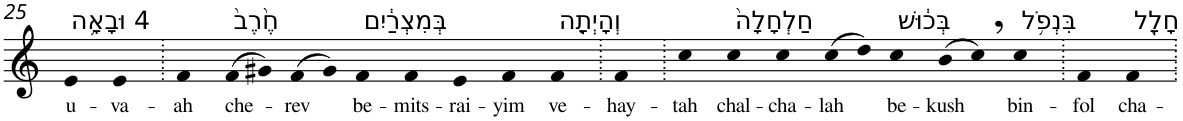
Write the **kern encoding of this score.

**kern	**text
*part1	*part1
*staff1	*staff1
*I"Piano	*
*I'Pno	*
!!LO:PB:g=z
*clefG2	*
*k[]	*
=25	=25
!LO:TX:a:t=4 וּבָאָ֥ה	!
!	!LO:LY:b
4e	u-
!	!LO:LY:b
4e	-va-
=26.	=26.
!	!LO:LY:b
4f	-ah
!LO:TX:a:t=חֶ֙רֶב֙	!
!	!LO:LY:b
(>8f	che-
8g#X)	.
!	!LO:LY:b
(>8f	-rev
8g#)	.
!LO:TX:a:t=בְּמִצְרַ֔יִם	!
!	!LO:LY:b
4f	be-
!	!LO:LY:b
4f	-mits-
!	!LO:LY:b
4e	-rai-
!	!LO:LY:b
4f	-yim
!LO:TX:a:t=וְהָיְתָ֤ה	!
!	!LO:LY:b
4f	ve-
=27.	=27.
!	!LO:LY:b
4f	-hay-
=28.	=28.
!	!LO:LY:b
4cc	-tah
!LO:TX:a:t=חַלְחָלָה֙	!
!	!LO:LY:b
4cc	chal-
!	!LO:LY:b
4cc	-cha-
!	!LO:LY:b
(>8cc	-lah
8dd)	.
!LO:TX:a:t=בְּכ֔וּשׁ	!
!	!LO:LY:b
4cc	be-
!	!LO:LY:b
(>8b	-kush
8cc,)	.
!LO:TX:a:t=בִּנְפֹ֥ל	!
!	!LO:LY:b
4cc	bin-
=29.	=29.
!	!LO:LY:b
4f	-fol
!LO:TX:a:t=חָלָ֖ל	!
!	!LO:LY:b
4f	cha-
=.	=.
*-	*-
